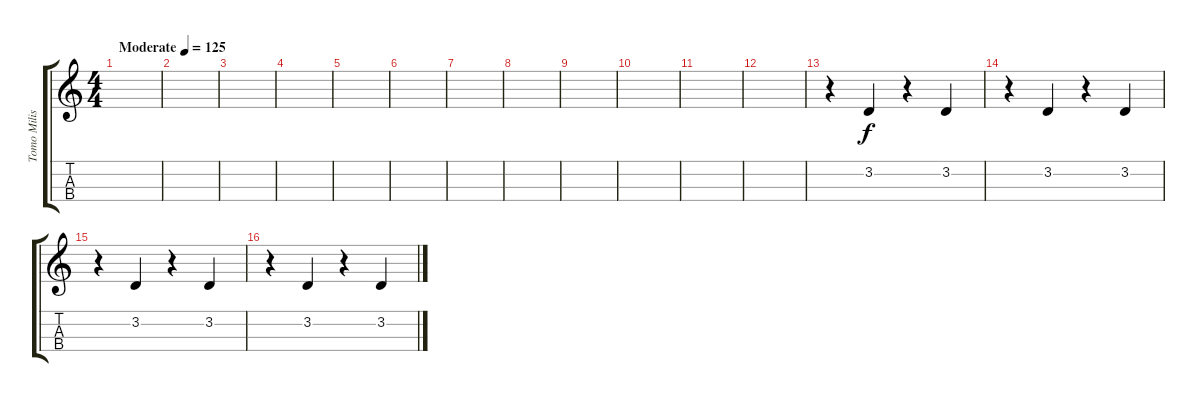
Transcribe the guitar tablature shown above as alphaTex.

\track ("Tomo Milisevic" "Tomo Milis") {instrument woodblock}
\staff {score tabs}
\tuning (E4 B3 G3 D3) {hide}
\ts (4 4)
\tempo (125 "Moderate")
\clef g2
\ks c
|
|
|
|
|
|
|
|
|
|
|
|
r.4 3.2.4 r.4 3.2.4 |
r.4 3.2.4 r.4 3.2.4 |
r.4 3.2.4 r.4 3.2.4 |
r.4 3.2.4 r.4 3.2.4
